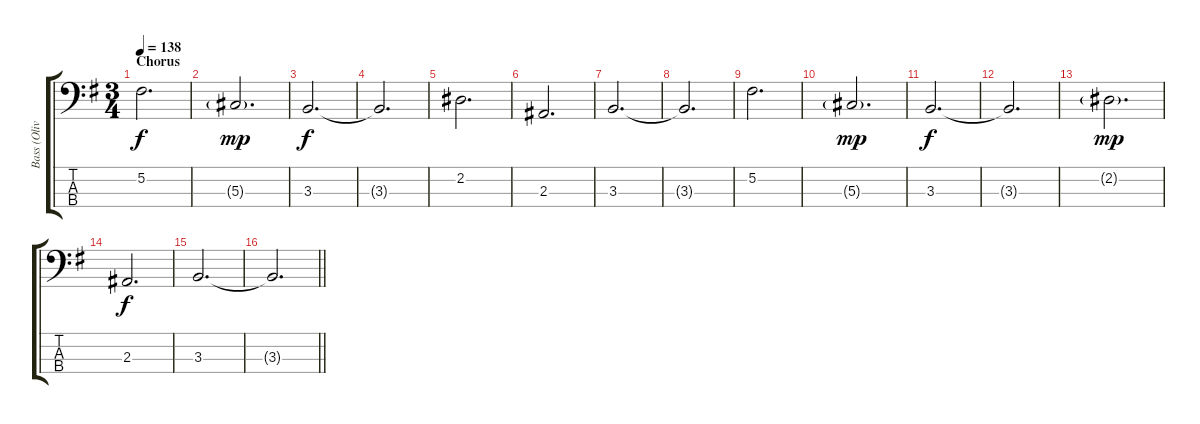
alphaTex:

\track ("Bass (Oliver Holzwarth)" "Bass (Oliv") {instrument electricbassfinger}
\staff {score tabs}
\tuning (Gb2 Db2 Ab1 Eb1) {hide}
\ts (3 4)
\section ("" "Chorus")
\tempo 138
\clef f4
\ks eminor
5.2.2{d dy f} |
5.3{g}.2{d dy mp} |
3.3.2{d dy f} |
3.3{t}.2{d} |
2.2.2{d} |
2.3.2{d} |
3.3.2{d} |
3.3{t}.2{d} |
5.2.2{d} |
5.3{g}.2{d dy mp} |
3.3.2{d dy f} |
3.3{t}.2{d} |
2.2{g}.2{d dy mp} |
2.3.2{d dy f} |
3.3.2{d} |
\barLineRight lightlight
3.3{t}.2{d}
